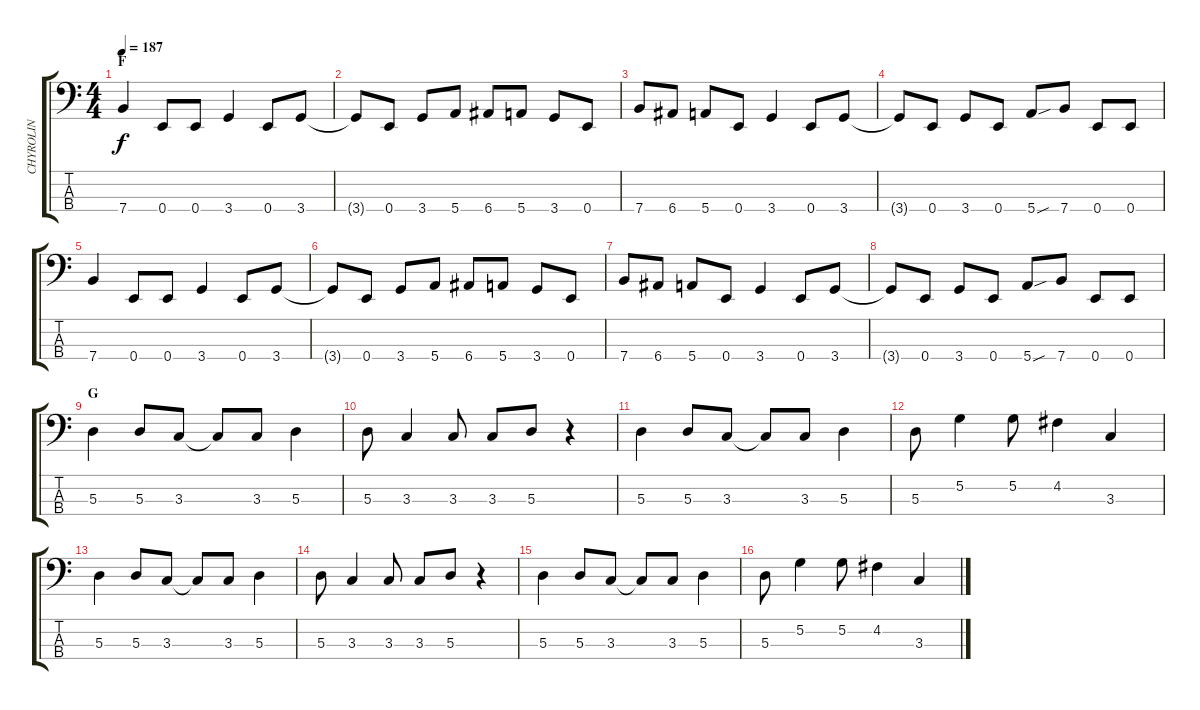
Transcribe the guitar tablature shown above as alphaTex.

\track ("CHYROLIN" "CHYROLIN") {instrument overdrivenguitar}
\staff {score tabs}
\tuning (G2 D2 A1 E1) {hide}
\ts (4 4)
\section ("" "F")
\tempo 187
\clef f4
\ks c
7.4.4{dy f instrument electricbasspick} 0.4.8 0.4.8 3.4.4 0.4.8 3.4.8 |
3.4{t}.8 0.4.8 3.4.8 5.4.8 6.4.8 5.4.8 3.4.8 0.4.8 |
7.4.8 6.4.8 5.4.8 0.4.8 3.4.4 0.4.8 3.4.8 |
3.4{t}.8 0.4.8 3.4.8 0.4.8 5.4{sou}.8 7.4.8 0.4.8 0.4.8 |
7.4.4 0.4.8 0.4.8 3.4.4 0.4.8 3.4.8 |
3.4{t}.8 0.4.8 3.4.8 5.4.8 6.4.8 5.4.8 3.4.8 0.4.8 |
7.4.8 6.4.8 5.4.8 0.4.8 3.4.4 0.4.8 3.4.8 |
3.4{t}.8 0.4.8 3.4.8 0.4.8 5.4{sou}.8 7.4.8 0.4.8 0.4.8 |
\section ("" "G")
5.3.4 5.3.8 3.3.8 3.3{t}.8 3.3.8 5.3.4 |
5.3.8 3.3.4 3.3.8 3.3.8 5.3.8 r.4 |
5.3.4 5.3.8 3.3.8 3.3{t}.8 3.3.8 5.3.4 |
5.3.8 5.2.4 5.2.8 4.2.4 3.3.4 |
5.3.4 5.3.8 3.3.8 3.3{t}.8 3.3.8 5.3.4 |
5.3.8 3.3.4 3.3.8 3.3.8 5.3.8 r.4 |
5.3.4 5.3.8 3.3.8 3.3{t}.8 3.3.8 5.3.4 |
5.3.8 5.2.4 5.2.8 4.2.4 3.3.4
